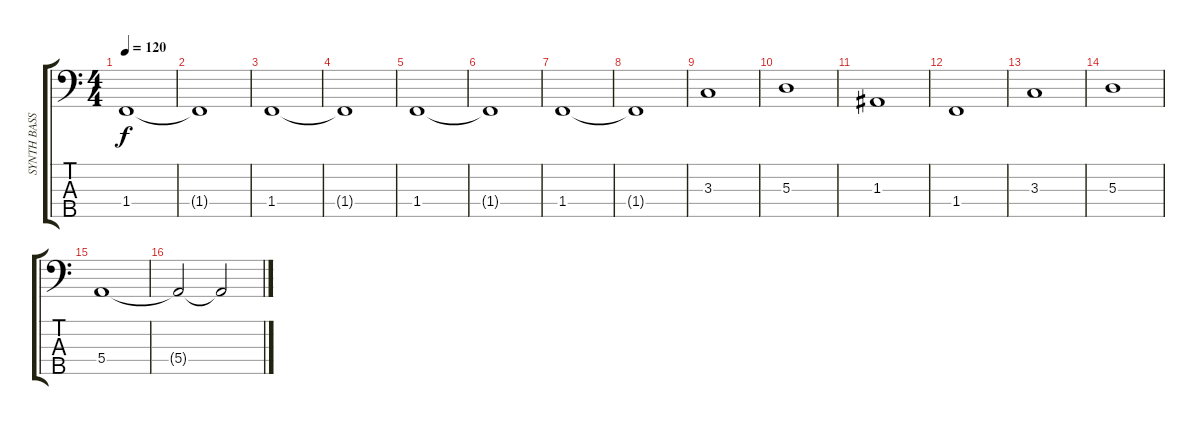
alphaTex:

\track ("SYNTH BASS" "SYNTH BASS") {instrument contrabass}
\staff {score tabs}
\tuning (G2 D2 A1 E1 B0) {hide}
\ts (4 4)
\tempo 120
\clef f4
\ks c
1.4.1{dy f} |
1.4{t}.1 |
1.4.1 |
1.4{t}.1 |
1.4.1 |
1.4{t}.1 |
1.4.1 |
1.4{t}.1 |
3.3.1 |
5.3.1 |
1.3.1 |
1.4.1 |
3.3.1 |
5.3.1 |
5.4.1 |
5.4{t}.2 5.4{t}.2
